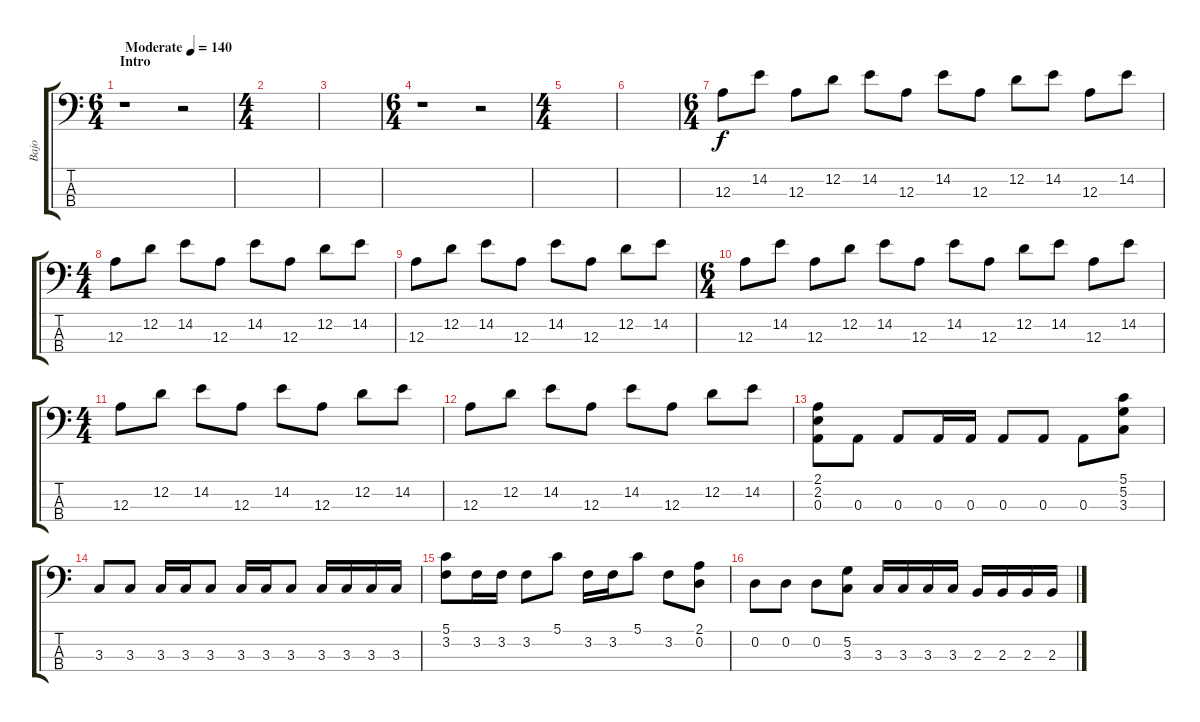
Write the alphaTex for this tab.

\track ("Bajo" "Bajo") {instrument electricbassfinger}
\staff {score tabs}
\tuning (G2 D2 A1 E1) {hide}
\ts (6 4)
\section ("" "Intro")
\tempo (140 "Moderate")
\clef f4
\ks c
r.1{dy f instrument electricbassfinger} r.2 |
\ts (4 4)
|
|
\ts (6 4)
r.1 r.2 |
\ts (4 4)
|
|
\ts (6 4)
12.3.8 14.2.8 12.3.8 12.2.8 14.2.8 12.3.8 14.2.8 12.3.8 12.2.8 14.2.8 12.3.8 14.2.8 |
\ts (4 4)
12.3.8 12.2.8 14.2.8 12.3.8 14.2.8 12.3.8 12.2.8 14.2.8 |
12.3.8 12.2.8 14.2.8 12.3.8 14.2.8 12.3.8 12.2.8 14.2.8 |
\ts (6 4)
12.3.8 14.2.8 12.3.8 12.2.8 14.2.8 12.3.8 14.2.8 12.3.8 12.2.8 14.2.8 12.3.8 14.2.8 |
\ts (4 4)
12.3.8 12.2.8 14.2.8 12.3.8 14.2.8 12.3.8 12.2.8 14.2.8 |
12.3.8 12.2.8 14.2.8 12.3.8 14.2.8 12.3.8 12.2.8 14.2.8 |
(2.1 2.2 0.3).8 0.3.8 0.3.8 0.3.16 0.3.16 0.3.8 0.3.8 0.3.8 (5.1 5.2 3.3).8 |
3.3.8 3.3.8 3.3.16 3.3.16 3.3.8 3.3.16 3.3.16 3.3.8 3.3.16 3.3.16 3.3.16 3.3.16 |
(5.1 3.2).8 3.2.16 3.2.16 3.2.8 5.1.8 3.2.16 3.2.16 5.1.8 3.2.8 (2.1 0.2).8 |
0.2.8 0.2.8 0.2.8 (5.2 3.3).8 3.3.16 3.3.16 3.3.16 3.3.16 2.3.16 2.3.16 2.3.16 2.3.16
